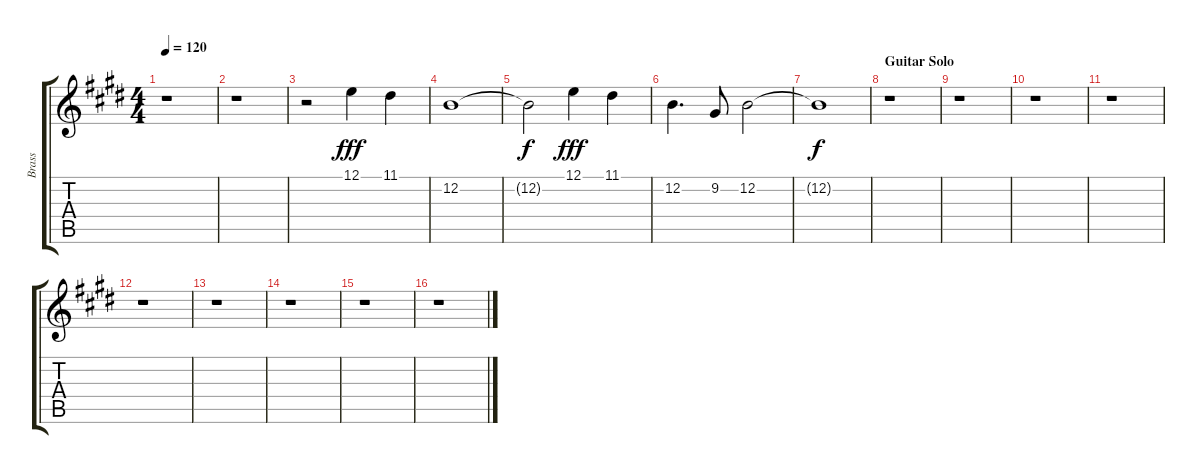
\track ("Brass" "Brass") {instrument brasssection}
\staff {score tabs}
\tuning (E4 B3 G3 D3 A2 E2) {hide}
\ts (4 4)
\tempo 120
\clef g2
\ks e
r.1{dy f} |
r.1 |
r.2 12.1.4{dy fff} 11.1.4 |
12.2.1 |
12.2{t}.2{dy f} 12.1.4{dy fff} 11.1.4 |
12.2.4{d} 9.2.8 12.2.2 |
12.2{t}.1{dy f} |
\section ("" "Guitar Solo")
r.1 |
r.1 |
r.1 |
r.1 |
r.1 |
r.1 |
r.1 |
r.1 |
r.1
